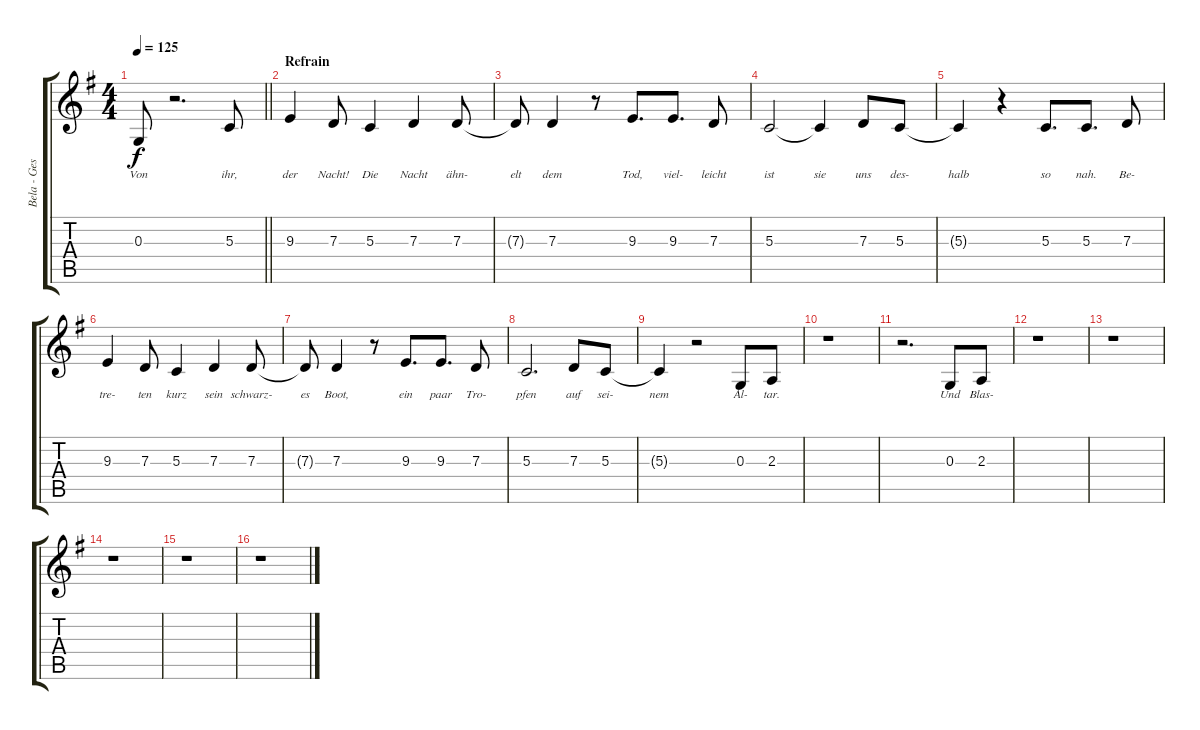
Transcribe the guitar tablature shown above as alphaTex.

\track ("Bela - Gesang" "Bela - Ges") {instrument lead8bassandlead}
\staff {score tabs}
\tuning (E4 B3 G3 D3 A2 E2) {hide}
\ts (4 4)
\tempo 125
\clef g2
\barLineRight lightlight
\ks g
0.3{t}.8{lyrics (0 "Von") lyrics (1 "") lyrics (2 "") lyrics (3 "") lyrics (4 "") dy f} r.2{d} 5.3.8{lyrics (0 "ihr,") lyrics (1 "") lyrics (2 "") lyrics (3 "") lyrics (4 "")} |
\section ("" "Refrain")
9.3.4{lyrics (0 "der") lyrics (1 "") lyrics (2 "") lyrics (3 "") lyrics (4 "")} 7.3.8{lyrics (0 "Nacht!") lyrics (1 "") lyrics (2 "") lyrics (3 "") lyrics (4 "")} 5.3.4{lyrics (0 "Die") lyrics (1 "") lyrics (2 "") lyrics (3 "") lyrics (4 "")} 7.3.4{lyrics (0 "Nacht") lyrics (1 "") lyrics (2 "") lyrics (3 "") lyrics (4 "")} 7.3.8{lyrics (0 "ähn-") lyrics (1 "") lyrics (2 "") lyrics (3 "") lyrics (4 "")} |
7.3{t}.8{lyrics (0 "elt") lyrics (1 "") lyrics (2 "") lyrics (3 "") lyrics (4 "")} 7.3.4{lyrics (0 "dem") lyrics (1 "") lyrics (2 "") lyrics (3 "") lyrics (4 "")} r.8 9.3.8{d lyrics (0 "Tod,") lyrics (1 "") lyrics (2 "") lyrics (3 "") lyrics (4 "")} 9.3.8{d lyrics (0 "viel-") lyrics (1 "") lyrics (2 "") lyrics (3 "") lyrics (4 "")} 7.3.8{lyrics (0 "leicht") lyrics (1 "") lyrics (2 "") lyrics (3 "") lyrics (4 "")} |
5.3.2{lyrics (0 "ist") lyrics (1 "") lyrics (2 "") lyrics (3 "") lyrics (4 "")} 5.3{t}.4{lyrics (0 "sie") lyrics (1 "") lyrics (2 "") lyrics (3 "") lyrics (4 "")} 7.3.8{lyrics (0 "uns") lyrics (1 "") lyrics (2 "") lyrics (3 "") lyrics (4 "")} 5.3.8{lyrics (0 "des-") lyrics (1 "") lyrics (2 "") lyrics (3 "") lyrics (4 "")} |
5.3{t}.4{lyrics (0 "halb") lyrics (1 "") lyrics (2 "") lyrics (3 "") lyrics (4 "")} r.4 5.3.8{d lyrics (0 "so") lyrics (1 "") lyrics (2 "") lyrics (3 "") lyrics (4 "")} 5.3.8{d lyrics (0 "nah.") lyrics (1 "") lyrics (2 "") lyrics (3 "") lyrics (4 "")} 7.3.8{lyrics (0 "Be-") lyrics (1 "") lyrics (2 "") lyrics (3 "") lyrics (4 "")} |
9.3.4{lyrics (0 "tre-") lyrics (1 "") lyrics (2 "") lyrics (3 "") lyrics (4 "")} 7.3.8{lyrics (0 "ten") lyrics (1 "") lyrics (2 "") lyrics (3 "") lyrics (4 "")} 5.3.4{lyrics (0 "kurz") lyrics (1 "") lyrics (2 "") lyrics (3 "") lyrics (4 "")} 7.3.4{lyrics (0 "sein") lyrics (1 "") lyrics (2 "") lyrics (3 "") lyrics (4 "")} 7.3.8{lyrics (0 "schwarz-") lyrics (1 "") lyrics (2 "") lyrics (3 "") lyrics (4 "")} |
7.3{t}.8{lyrics (0 "es") lyrics (1 "") lyrics (2 "") lyrics (3 "") lyrics (4 "")} 7.3.4{lyrics (0 "Boot,") lyrics (1 "") lyrics (2 "") lyrics (3 "") lyrics (4 "")} r.8 9.3.8{d lyrics (0 "ein") lyrics (1 "") lyrics (2 "") lyrics (3 "") lyrics (4 "")} 9.3.8{d lyrics (0 "paar") lyrics (1 "") lyrics (2 "") lyrics (3 "") lyrics (4 "")} 7.3.8{lyrics (0 "Tro-") lyrics (1 "") lyrics (2 "") lyrics (3 "") lyrics (4 "")} |
5.3.2{d lyrics (0 "pfen") lyrics (1 "") lyrics (2 "") lyrics (3 "") lyrics (4 "")} 7.3.8{lyrics (0 "auf") lyrics (1 "") lyrics (2 "") lyrics (3 "") lyrics (4 "")} 5.3.8{lyrics (0 "sei-") lyrics (1 "") lyrics (2 "") lyrics (3 "") lyrics (4 "")} |
5.3{t}.4{lyrics (0 "nem") lyrics (1 "") lyrics (2 "") lyrics (3 "") lyrics (4 "")} r.2 0.3.8{lyrics (0 "Al-") lyrics (1 "") lyrics (2 "") lyrics (3 "") lyrics (4 "")} 2.3.8{lyrics (0 "tar.") lyrics (1 "") lyrics (2 "") lyrics (3 "") lyrics (4 "")} |
r.1 |
r.2{d} 0.3.8{lyrics (0 "Und") lyrics (1 "") lyrics (2 "") lyrics (3 "") lyrics (4 "")} 2.3.8{lyrics (0 "Blas-") lyrics (1 "") lyrics (2 "") lyrics (3 "") lyrics (4 "")} |
r.1 |
r.1 |
r.1 |
r.1 |
r.1
